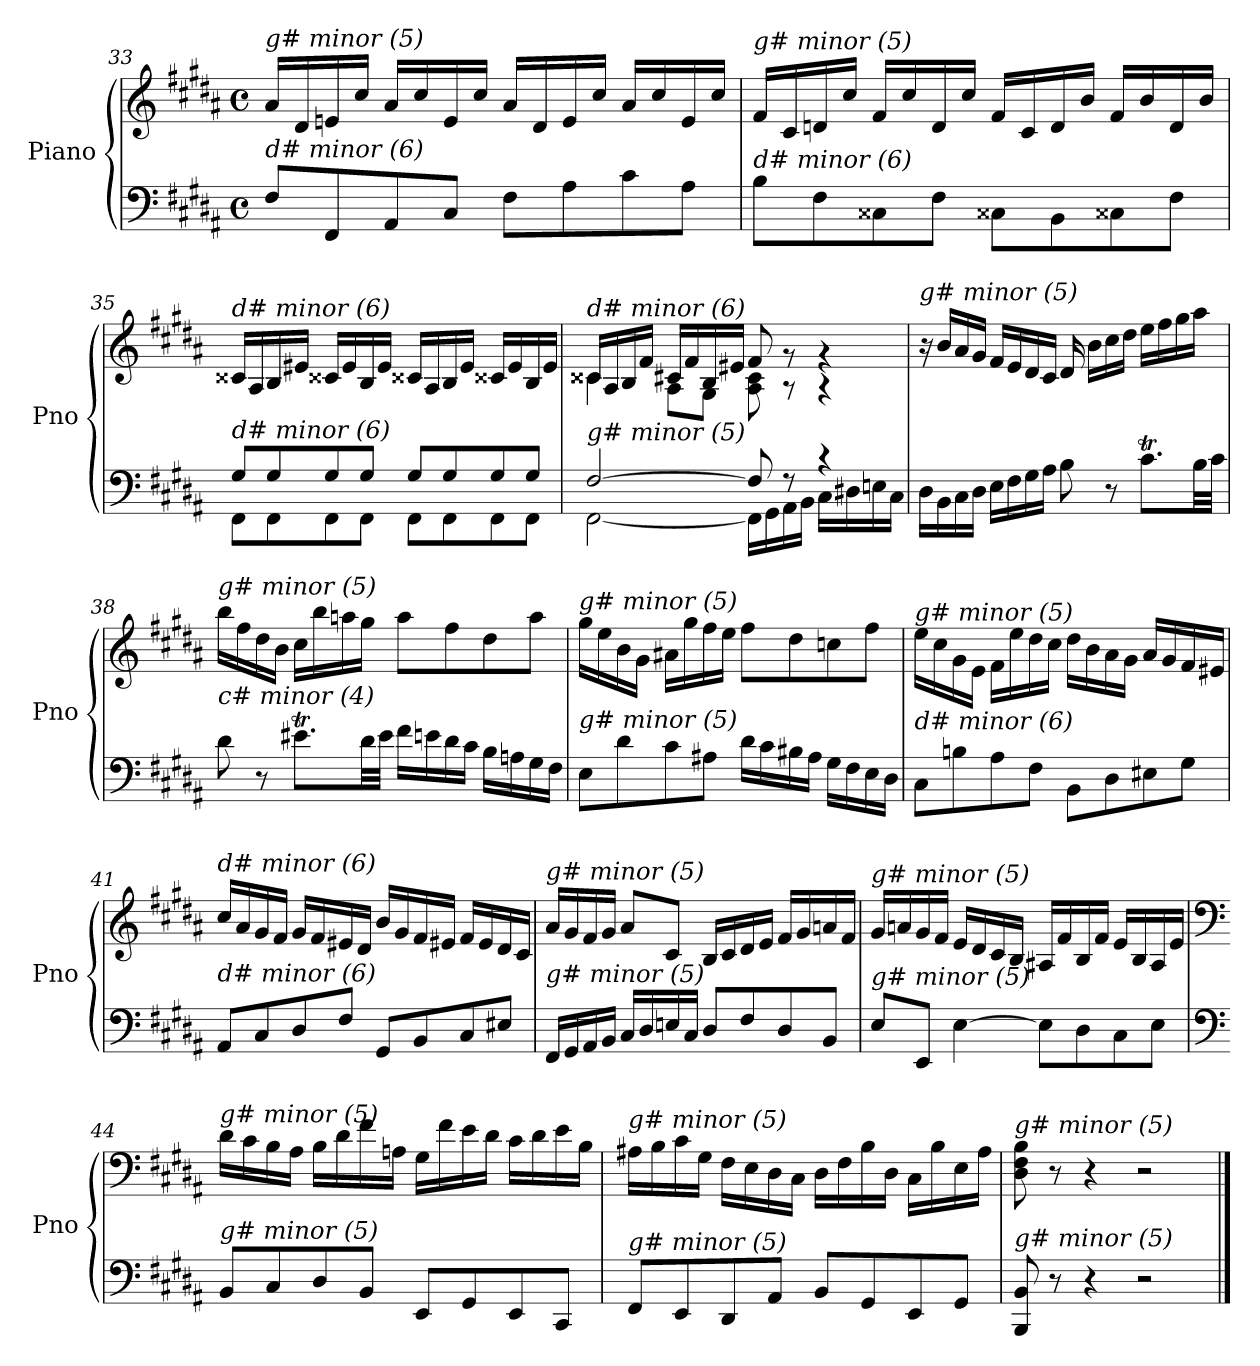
**kern	**kern
*part1	*part1
*staff2	*staff1
*I"Piano	*
*I'Pno	*
!!LO:PB:g=z
*clefF4	*clefG2
*k[f#c#g#d#a#]	*k[f#c#g#d#a#]
*M4/4	*M4/4
*met(c)	*met(c)
=33	=33
!	!LO:TX:i:t=g# minor (5)
!LO:TX:i:t=d# minor (6)	!
8F#/L	16a#/LL
.	16d#/
8FF#/	16en/
.	16cc#/JJ
8AA#/	16a#/LL
.	16cc#/
8C#/J	16e/
.	16cc#/JJ
8F#\L	16a#/LL
.	16d#/
8A#\	16e/
.	16cc#/JJ
8c#\	16a#/LL
.	16cc#/
8A#\J	16e/
.	16cc#/JJ
=34	=34
!	!LO:TX:i:t=g# minor (5)
!LO:TX:i:t=d# minor (6)	!
8B\L	16f#/LL
.	16c#/
8F#\	16dn/
.	16cc#/JJ
8C##Xi\	16f#/LL
.	16cc#/
8F#\J	16d/
.	16cc#/JJ
8C##Xi\L	16f#/LL
.	16c#/
8BB\	16d/
.	16b/JJ
8C##Xi\	16f#/LL
.	16b/
8F#\J	16d/
.	16b/JJ
=35	=35
*^	*
!	!	!LO:TX:i:t=d# minor (6)
!LO:TX:i:t=d# minor (6)	!	!
8G#/L	8FF#\L	16c##Xi/LL
.	.	16A#/
8G#/	8FF#\	16B/
.	.	16e#X/JJ
8G#/	8FF#\	16c##Xi/LL
.	.	16e#/
8G#/J	8FF#\J	16B/
.	.	16e#/JJ
8G#/L	8FF#\L	16c##Xi/LL
.	.	16A#/
8G#/	8FF#\	16B/
.	.	16e#/JJ
8G#/	8FF#\	16c##Xi/LL
.	.	16e#/
8G#/J	8FF#\J	16B/
.	.	16e#/JJ
!!LO:LB:g=z
=36	=36	=36
*	*	*^
!	!	!LO:TX:i:t=d# minor (6)	!
!LO:TX:i:t=g# minor (5)	!	!	!
[2F#/	[2FF#\	16c##Xi/LL	4c##Xi\
.	.	16A#/	.
.	.	16B/	.
.	.	16f#/JJ	.
.	.	16c#/LL	8A#\L
.	.	16f#/	.
.	.	16B/	8G#\J
.	.	16e#X/JJ	.
8F#/]	16FF#\LL]	8f#/	8A#\ 8c#\
.	16GG#\	.	.
8r	16AA#\	8rg	8r
.	16BB\JJ	.	.
4r	16C#\LL	4rg	4r
.	16D#X\	.	.
.	16En\	.	.
.	16C#\JJ	.	.
*	*	*v	*v
=37	=37	=37
!	!	!LO:TX:i:t=g# minor (5)
!LO:TX:i:t=g# minor (5)	!	!
*v	*v	*
16D#\LL	16r
16BB\	16b/LL
16C#\	16a#/
16D#\JJ	16g#/JJ
16E\LL	16f#/LL
16F#\	16e/
16G#\	16d#/
16A#\JJ	16c#/JJ
8B\	16d#/
.	16b\LL
8r	16cc#\
.	16dd#\JJ
8.c#T\L	16ee\LL
.	16ff#\
.	16gg#\
32B\LL	16aa#\JJ
32c#\JJJ	.
=38	=38
!	!LO:TX:i:t=g# minor (5)
!LO:TX:i:t=c# minor (4)	!
8d#\	16bb\LL
.	16ff#\
8r	16dd#\
.	16b\JJ
8.e#Xt\L	16cc#\LL
.	16bb\
.	16aan\
32d#\LL	16gg#\JJ
32e#\JJJ	.
16f#\LL	8aa\L
16en\	.
16d#\	8ff#\
16c#\JJ	.
16B\LL	8dd#\
16An\	.
16G#\	8aa\J
16F#\JJ	.
!!LO:LB:g=z
=39	=39
!	!LO:TX:i:t=g# minor (5)
!LO:TX:i:t=g# minor (5)	!
8E\L	16gg#\LL
.	16ee\
8d#\	16b\
.	16g#\JJ
8c#\	16a#X\LL
.	16gg#\
8A#X\J	16ff#\
.	16ee\JJ
16d#\LL	8ff#\L
16c#\	.
16B#Xj\	8dd#\
16A#\JJ	.
16G#\LL	8ccni\
16F#\	.
16E\	8ff#\J
16D#\JJ	.
=40	=40
!	!LO:TX:i:t=g# minor (5)
!LO:TX:i:t=d# minor (6)	!
8C#\L	16ee\LL
.	16cc#\
8Bn\	16g#\
.	16e\JJ
8A#\	16f#\LL
.	16ee\
8F#\J	16dd#\
.	16cc#\JJ
8BB\L	16dd#\LL
.	16b\
8D#\	16a#\
.	16g#\JJ
8E#X\	16a#/LL
.	16g#/
8G#\J	16f#/
.	16e#X/JJ
=41	=41
!	!LO:TX:i:t=d# minor (6)
!LO:TX:i:t=d# minor (6)	!
8AA#/L	16cc#/LL
.	16a#/
8C#/	16g#/
.	16f#/JJ
8D#/	16g#/LL
.	16f#/
8F#/J	16e#X/
.	16d#/JJ
8GG#/L	16b/LL
.	16g#/
8BB/	16f#/
.	16e#X/JJ
8C#/	16f#/LL
.	16e#/
8E#X/J	16d#/
.	16c#/JJ
!!LO:LB:g=z
=42	=42
!	!LO:TX:i:t=g# minor (5)
!LO:TX:i:t=g# minor (5)	!
16FF#/LL	16a#/LL
16GG#/	16g#/
16AA#/	16f#/
16BB/JJ	16g#/JJ
16C#/LL	8a#/L
16D#/	.
16En/	8c#/J
16C#/JJ	.
8D#/L	16B/LL
.	16c#/
8F#/	16d#/
.	16e/JJ
8D#/	16f#/LL
.	16g#/
8BB/J	16an/
.	16f#/JJ
=43	=43
!	!LO:TX:i:t=g# minor (5)
!LO:TX:i:t=g# minor (5)	!
8E/L	16g#/LL
.	16an/
8EE/J	16g#/
.	16f#/JJ
[4E\	16e/LL
.	16d#/
.	16c#/
.	16B/JJ
8E\L]	16A#X/LL
.	16f#/
8D#\	16B/
.	16f#/JJ
8C#\	16e/LL
.	16B/
8E\J	16A#/
.	16e/JJ
!!LO:LB:g=z
=44	=44
*clefF4	*clefF4
!	!LO:TX:i:t=g# minor (5)
!LO:TX:i:t=g# minor (5)	!
8BB/L	16d#\LL
.	16c#\
8C#/	16B\
.	16A#\JJ
8D#/	16B\LL
.	16d#\
8BB/J	16f#\
.	16An\JJ
8EE/L	16G#\LL
.	16f#\
8GG#/	16e\
.	16d#\JJ
8EE/	16c#\LL
.	16d#\
8CC#/J	16e\
.	16B\JJ
=45	=45
!	!LO:TX:i:t=g# minor (5)
!LO:TX:i:t=g# minor (5)	!
8FF#/L	16A#X\LL
.	16B\
8EE/	16c#\
.	16G#\JJ
8DD#/	16F#\LL
.	16E\
8AA#/J	16D#\
.	16C#\JJ
8BB/L	16D#\LL
.	16F#\
8GG#/	16B\
.	16D#\JJ
8EE/	16C#\LL
.	16B\
8GG#/J	16E\
.	16A#\JJ
=46	=46
!	!LO:TX:i:t=g# minor (5)
!LO:TX:i:t=g# minor (5)	!
8BBB/ 8BB/	8D#\ 8F#\ 8B\
8r	8r
4r	4r
2r	2r
==	==
*-	*-
